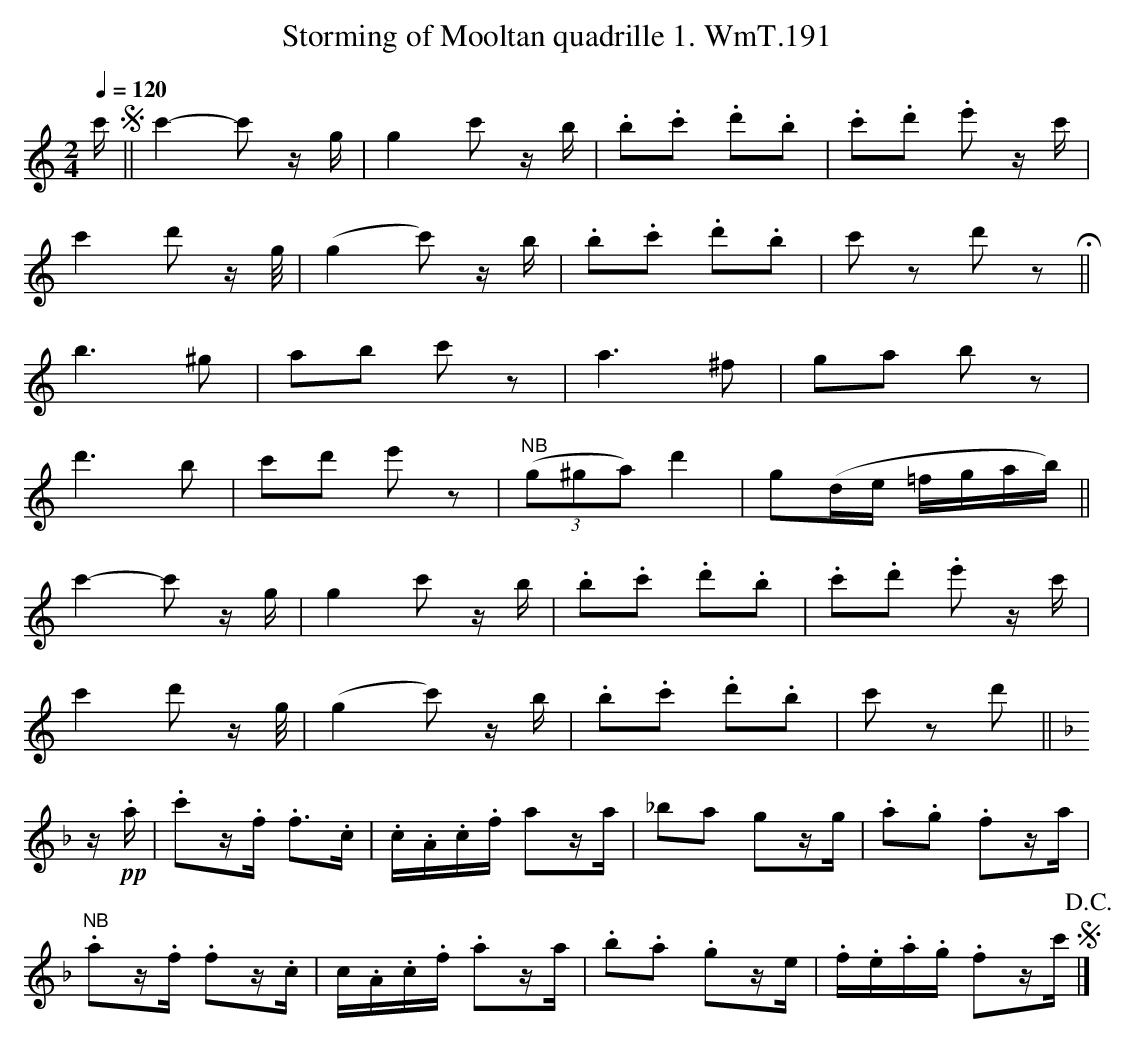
X:1
T:Storming of Mooltan quadrille 1. WmT.191
M:2/4
L:1/8
Q:1/4=120
K:C
c'/S||c'2-c' z/g/|g2 c' z/b/|.b.c' .d'.b|.c'.d' .e' z/c'/|
c'2 d' z/g//|(g2 c') z/b/|.b.c' .d'.b|c'z d'zH||
b3 ^g|ab c'z|a3 ^f|ga bz|
d'3 b|c'd' e'z|"^NB"(3(g^ga) d'2|g(d/e/ =f/g/a/b/)||
c'2-c' z/g/|g2 c' z/b/|.b.c' .d'.b|.c'.d' .e' z/c'/|
c'2 d' z/g//|(g2 c') z/b/|.b.c' .d'.b|c'z d'||
K:F
z/!pp!.a/|.c'z/.f/ .f>.c|.c/.A/.c/.f/ az/a/|_ba gz/g/|.a.g .fz/a/|
"^NB".az/.f/ .fz/.c/|c/.A/.c/.f/ .az/a/|.b.a .gz/e/|.f/.e/.a/.g/ .fz/c'/ S!D.C.!|]
